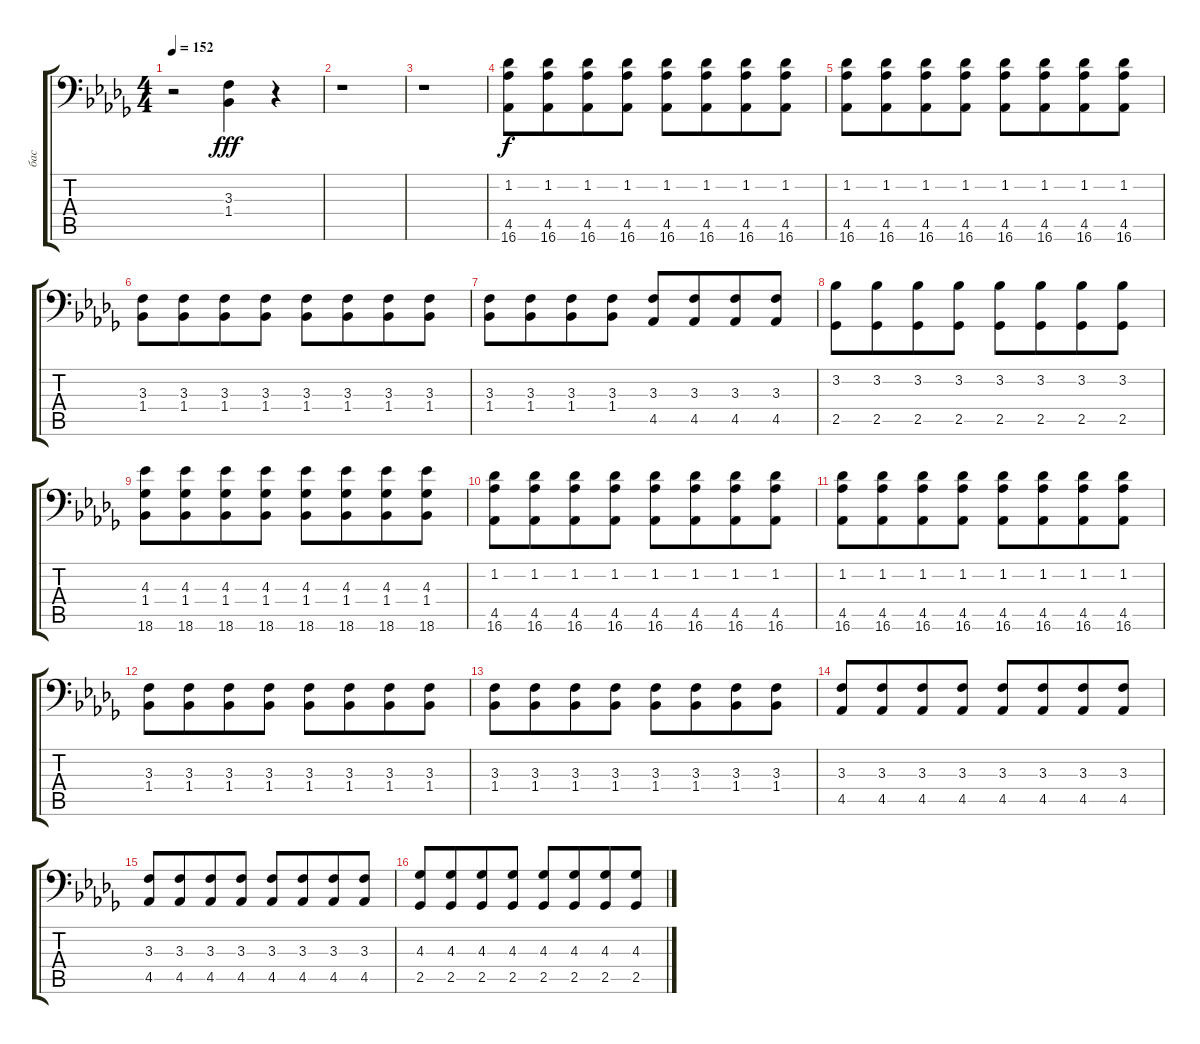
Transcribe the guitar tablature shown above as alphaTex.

\track ("бас" "бас") {instrument electricbassfinger}
\staff {score tabs}
\tuning (C3 G2 D2 A1 E1 A-1) {hide}
\ts (4 4)
\tempo 152
\clef f4
\ks bbminor
r.2{dy fff} (3.3 1.4).4 r.4 |
r.1 |
r.1 |
(1.2 4.5 16.6).8{dy f} (1.2 4.5 16.6).8{beam merge} (1.2 4.5 16.6).8 (1.2 4.5 16.6).8 (1.2 4.5 16.6).8 (1.2 4.5 16.6).8{beam merge} (1.2 4.5 16.6).8 (1.2 4.5 16.6).8 |
(1.2 4.5 16.6).8 (1.2 4.5 16.6).8{beam merge} (1.2 4.5 16.6).8 (1.2 4.5 16.6).8 (1.2 4.5 16.6).8 (1.2 4.5 16.6).8{beam merge} (1.2 4.5 16.6).8 (1.2 4.5 16.6).8 |
(3.3 1.4).8 (3.3 1.4).8{beam merge} (3.3 1.4).8 (3.3 1.4).8 (3.3 1.4).8 (3.3 1.4).8{beam merge} (3.3 1.4).8 (3.3 1.4).8 |
(3.3 1.4).8 (3.3 1.4).8{beam merge} (3.3 1.4).8 (3.3 1.4).8 (3.3 4.5).8 (3.3 4.5).8{beam merge} (3.3 4.5).8 (3.3 4.5).8 |
(3.2 2.5).8 (3.2 2.5).8{beam merge} (3.2 2.5).8 (3.2 2.5).8 (3.2 2.5).8 (3.2 2.5).8{beam merge} (3.2 2.5).8 (3.2 2.5).8 |
(4.3 1.4 18.6).8 (4.3 1.4 18.6).8{beam merge} (4.3 1.4 18.6).8 (4.3 1.4 18.6).8 (4.3 1.4 18.6).8 (4.3 1.4 18.6).8{beam merge} (4.3 1.4 18.6).8 (4.3 1.4 18.6).8 |
(1.2 4.5 16.6).8 (1.2 4.5 16.6).8{beam merge} (1.2 4.5 16.6).8 (1.2 4.5 16.6).8 (1.2 4.5 16.6).8 (1.2 4.5 16.6).8{beam merge} (1.2 4.5 16.6).8 (1.2 4.5 16.6).8 |
(1.2 4.5 16.6).8 (1.2 4.5 16.6).8{beam merge} (1.2 4.5 16.6).8 (1.2 4.5 16.6).8 (1.2 4.5 16.6).8 (1.2 4.5 16.6).8{beam merge} (1.2 4.5 16.6).8 (1.2 4.5 16.6).8 |
(3.3 1.4).8 (3.3 1.4).8{beam merge} (3.3 1.4).8 (3.3 1.4).8 (3.3 1.4).8 (3.3 1.4).8{beam merge} (3.3 1.4).8 (3.3 1.4).8 |
(3.3 1.4).8 (3.3 1.4).8{beam merge} (3.3 1.4).8 (3.3 1.4).8 (3.3 1.4).8 (3.3 1.4).8{beam merge} (3.3 1.4).8 (3.3 1.4).8 |
(3.3 4.5).8 (3.3 4.5).8{beam merge} (3.3 4.5).8 (3.3 4.5).8 (3.3 4.5).8 (3.3 4.5).8{beam merge} (3.3 4.5).8 (3.3 4.5).8 |
(3.3 4.5).8 (3.3 4.5).8{beam merge} (3.3 4.5).8 (3.3 4.5).8 (3.3 4.5).8 (3.3 4.5).8{beam merge} (3.3 4.5).8 (3.3 4.5).8 |
(4.3 2.5).8 (4.3 2.5).8{beam merge} (4.3 2.5).8 (4.3 2.5).8 (4.3 2.5).8 (4.3 2.5).8{beam merge} (4.3 2.5).8 (4.3 2.5).8
